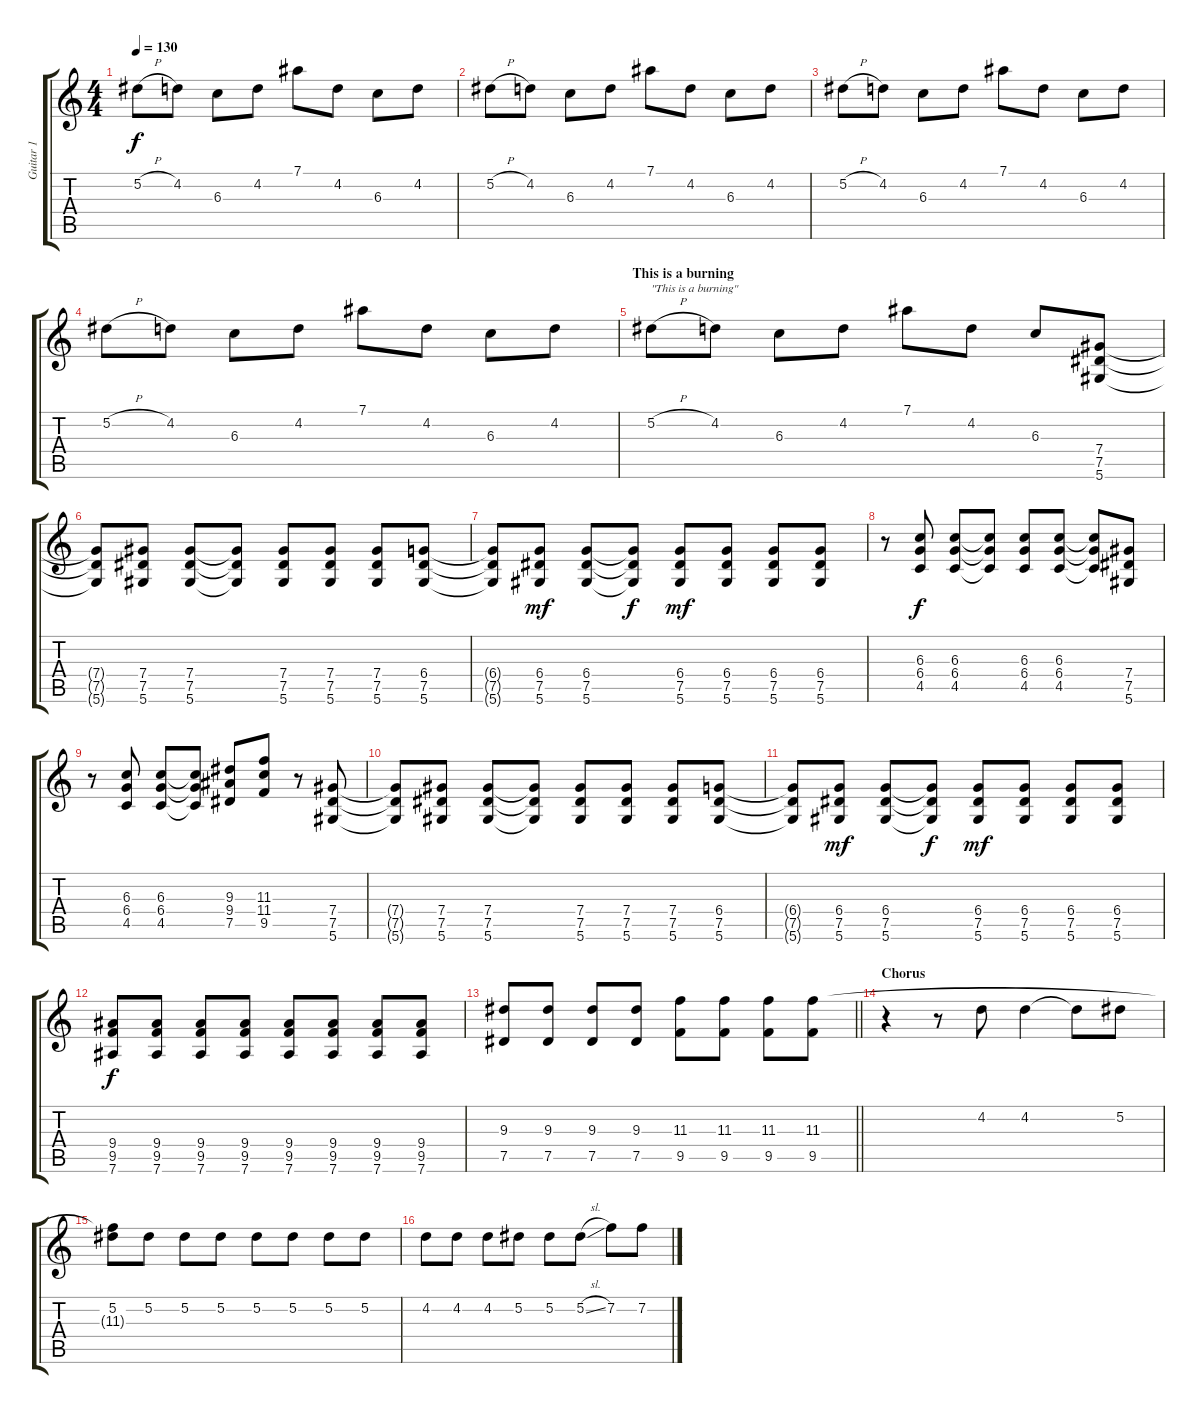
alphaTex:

\track ("Guitar 1" "Guitar 1") {instrument overdrivenguitar}
\staff {score tabs}
\tuning (Eb4 Bb3 Gb3 Db3 Ab2 Eb2) {hide}
\ts (4 4)
\tempo 130
\clef g2
\ks c
5.2{h}.8{dy f} 4.2.8 6.3.8 4.2.8 7.1.8 4.2.8 6.3.8 4.2.8 |
5.2{h}.8 4.2.8 6.3.8 4.2.8 7.1.8 4.2.8 6.3.8 4.2.8 |
5.2{h}.8 4.2.8 6.3.8 4.2.8 7.1.8 4.2.8 6.3.8 4.2.8 |
5.2{h}.8 4.2.8 6.3.8 4.2.8 7.1.8 4.2.8 6.3.8 4.2.8 |
\section ("" "This is a burning")
5.2{h}.8{txt "\"This is a burning\""} 4.2.8 6.3.8 4.2.8 7.1.8 4.2.8 6.3.8 (7.4 7.5 5.6).8 |
(7.4{t} 7.5{t} 5.6{t}).8 (7.4 7.5 5.6).8 (7.4 7.5 5.6).8 (7.4{t} 7.5{t} 5.6{t}).8 (7.4 7.5 5.6).8 (7.4 7.5 5.6).8 (7.4 7.5 5.6).8 (6.4 7.5 5.6).8 |
(6.4{t} 7.5{t} 5.6{t}).8 (6.4 7.5 5.6).8{dy mf} (6.4 7.5 5.6).8 (6.4{t} 7.5{t} 5.6{t}).8{dy f} (6.4 7.5 5.6).8{dy mf} (6.4 7.5 5.6).8 (6.4 7.5 5.6).8 (6.4 7.5 5.6).8 |
r.8 (6.3 6.4 4.5).8{dy f} (6.3 6.4 4.5).8 (6.3{t} 6.4{t} 4.5{t}).8 (6.3 6.4 4.5).8 (6.3 6.4 4.5).8 (6.3{t} 6.4{t} 4.5{t}).8 (7.4 7.5 5.6).8 |
r.8 (6.3 6.4 4.5).8 (6.3 6.4 4.5).8 (6.3{t} 6.4{t} 4.5{t}).8 (9.3 9.4 7.5).8 (11.3 11.4 9.5).8 r.8 (7.4 7.5 5.6).8 |
(7.4{t} 7.5{t} 5.6{t}).8 (7.4 7.5 5.6).8 (7.4 7.5 5.6).8 (7.4{t} 7.5{t} 5.6{t}).8 (7.4 7.5 5.6).8 (7.4 7.5 5.6).8 (7.4 7.5 5.6).8 (6.4 7.5 5.6).8 |
(6.4{t} 7.5{t} 5.6{t}).8 (6.4 7.5 5.6).8{dy mf} (6.4 7.5 5.6).8 (6.4{t} 7.5{t} 5.6{t}).8{dy f} (6.4 7.5 5.6).8{dy mf} (6.4 7.5 5.6).8 (6.4 7.5 5.6).8 (6.4 7.5 5.6).8 |
(9.4 9.5 7.6).8{dy f} (9.4 9.5 7.6).8 (9.4 9.5 7.6).8 (9.4 9.5 7.6).8 (9.4 9.5 7.6).8 (9.4 9.5 7.6).8 (9.4 9.5 7.6).8 (9.4 9.5 7.6).8 |
\barLineRight lightlight
(9.3 7.5).8 (9.3 7.5).8 (9.3 7.5).8 (9.3 7.5).8 (11.3 9.5).8 (11.3 9.5).8 (11.3 9.5).8 (11.3 9.5).8 |
\section ("" "Chorus")
r.4 r.8 4.2.8 4.2.4 4.2{t}.8 5.2.8 |
(5.2 11.3{t}).8 5.2.8 5.2.8 5.2.8 5.2.8 5.2.8 5.2.8 5.2.8 |
4.2.8 4.2.8 4.2.8 5.2.8 5.2.8 5.2{sl}.8 7.2.8 7.2.8
